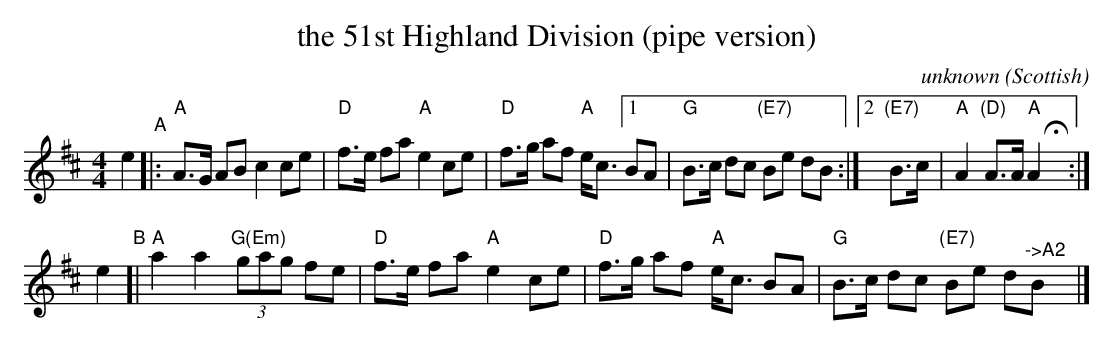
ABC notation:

X:1
T: the 51st Highland Division (pipe version)
C: unknown
M: 4/4
O: Scottish
K: Amix
e2 "^A"\
|: "A"A>G AB c2 ce | "D"f>e fa "A"e2 ce \
|  "D"f>g af "A"e<c [1 BA | "G"B>c dc "(E7)"Be dB \
:|[2 "(E7)"B>c | "A"A2 "(D)"A>A "A"A2 Hy :|
e2 "^B"\
[| "A"a2 a2 "G(Em)"(3gag fe | "D"f>e fa "A"e2 ce \
| "D"f>g af "A"e<c BA | "G"B>c dc "(E7)"Be d"^->A2"B y|]
